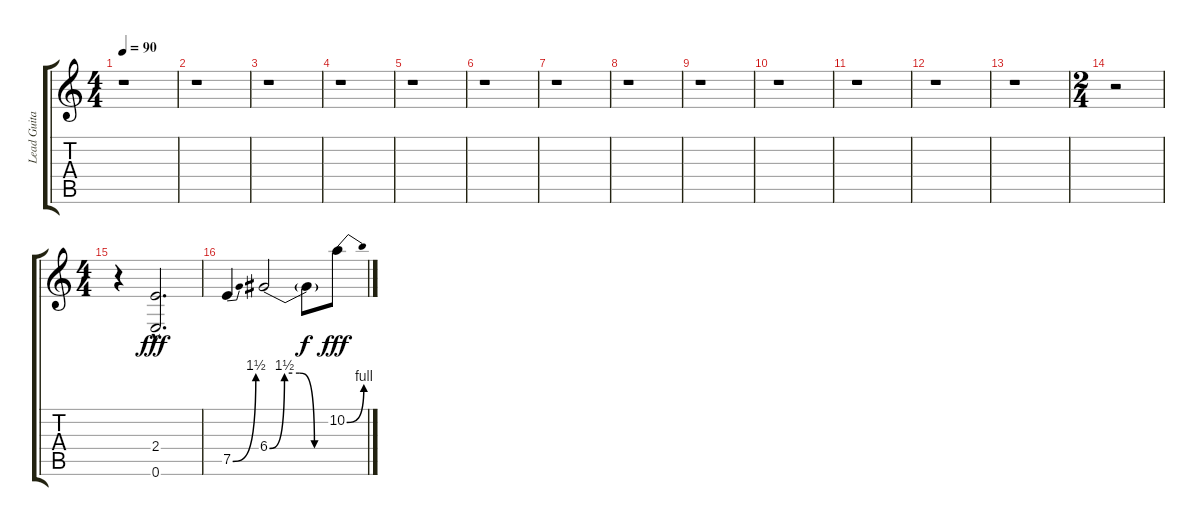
\track ("Lead Guitar Echo" "Lead Guita") {instrument distortionguitar}
\staff {score tabs}
\tuning (E4 B3 G3 D3 A2 E2) {hide}
\ts (4 4)
\tempo 90
\clef g2
\ks c
r.1{dy fff} |
r.1 |
r.1 |
r.1 |
r.1 |
r.1 |
r.1 |
r.1 |
r.1 |
r.1 |
r.1 |
r.1 |
r.1 |
\ts (2 4)
r.2 |
\ts (4 4)
r.4 (2.4{hac} 0.6{hac}).2{d} |
7.5{be (bend 0 0 60 6)}.4 6.4{be (custom 0 0 15 6 30 6 45 0 60 0)}.2 6.4{t}.8{dy f} 10.2{be (bend 0 0 60 4)}.8{dy fff}
